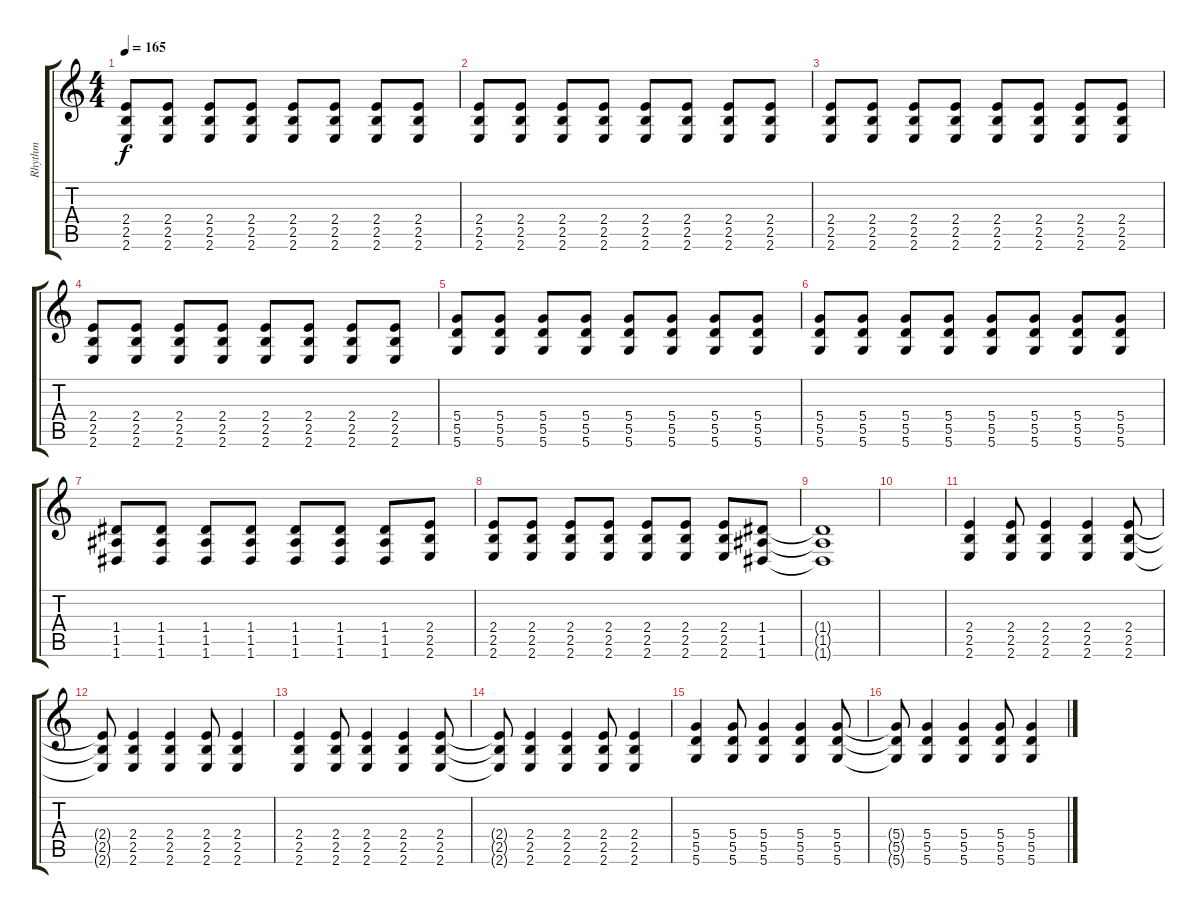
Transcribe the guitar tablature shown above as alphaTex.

\track ("Rhythm" "Rhythm") {instrument distortionguitar}
\staff {score tabs}
\tuning (E4 B3 G3 D3 A2 D2) {hide}
\ts (4 4)
\tempo 165
\clef g2
\ks c
(2.4 2.5 2.6).8{dy f} (2.4 2.5 2.6).8 (2.4 2.5 2.6).8 (2.4 2.5 2.6).8 (2.4 2.5 2.6).8 (2.4 2.5 2.6).8 (2.4 2.5 2.6).8 (2.4 2.5 2.6).8 |
(2.4 2.5 2.6).8 (2.4 2.5 2.6).8 (2.4 2.5 2.6).8 (2.4 2.5 2.6).8 (2.4 2.5 2.6).8 (2.4 2.5 2.6).8 (2.4 2.5 2.6).8 (2.4 2.5 2.6).8 |
(2.4 2.5 2.6).8 (2.4 2.5 2.6).8 (2.4 2.5 2.6).8 (2.4 2.5 2.6).8 (2.4 2.5 2.6).8 (2.4 2.5 2.6).8 (2.4 2.5 2.6).8 (2.4 2.5 2.6).8 |
(2.4 2.5 2.6).8 (2.4 2.5 2.6).8 (2.4 2.5 2.6).8 (2.4 2.5 2.6).8 (2.4 2.5 2.6).8 (2.4 2.5 2.6).8 (2.4 2.5 2.6).8 (2.4 2.5 2.6).8 |
(5.4 5.5 5.6).8 (5.4 5.5 5.6).8 (5.4 5.5 5.6).8 (5.4 5.5 5.6).8 (5.4 5.5 5.6).8 (5.4 5.5 5.6).8 (5.4 5.5 5.6).8 (5.4 5.5 5.6).8 |
(5.4 5.5 5.6).8 (5.4 5.5 5.6).8 (5.4 5.5 5.6).8 (5.4 5.5 5.6).8 (5.4 5.5 5.6).8 (5.4 5.5 5.6).8 (5.4 5.5 5.6).8 (5.4 5.5 5.6).8 |
(1.4 1.5 1.6).8 (1.4 1.5 1.6).8 (1.4 1.5 1.6).8 (1.4 1.5 1.6).8 (1.4 1.5 1.6).8 (1.4 1.5 1.6).8 (1.4 1.5 1.6).8 (2.4 2.5 2.6).8 |
(2.4 2.5 2.6).8 (2.4 2.5 2.6).8 (2.4 2.5 2.6).8 (2.4 2.5 2.6).8 (2.4 2.5 2.6).8 (2.4 2.5 2.6).8 (2.4 2.5 2.6).8 (1.4 1.5 1.6).8 |
(1.4{t} 1.5{t} 1.6{t}).1 |
|
(2.4 2.5 2.6).4 (2.4 2.5 2.6).8 (2.4 2.5 2.6).4 (2.4 2.5 2.6).4 (2.4 2.5 2.6).8 |
(2.4{t} 2.5{t} 2.6{t}).8 (2.4 2.5 2.6).4 (2.4 2.5 2.6).4 (2.4 2.5 2.6).8 (2.4 2.5 2.6).4 |
(2.4 2.5 2.6).4 (2.4 2.5 2.6).8 (2.4 2.5 2.6).4 (2.4 2.5 2.6).4 (2.4 2.5 2.6).8 |
(2.4{t} 2.5{t} 2.6{t}).8 (2.4 2.5 2.6).4 (2.4 2.5 2.6).4 (2.4 2.5 2.6).8 (2.4 2.5 2.6).4 |
(5.4 5.5 5.6).4 (5.4 5.5 5.6).8 (5.4 5.5 5.6).4 (5.4 5.5 5.6).4 (5.4 5.5 5.6).8 |
(5.4{t} 5.5{t} 5.6{t}).8 (5.4 5.5 5.6).4 (5.4 5.5 5.6).4 (5.4 5.5 5.6).8 (5.4 5.5 5.6).4
